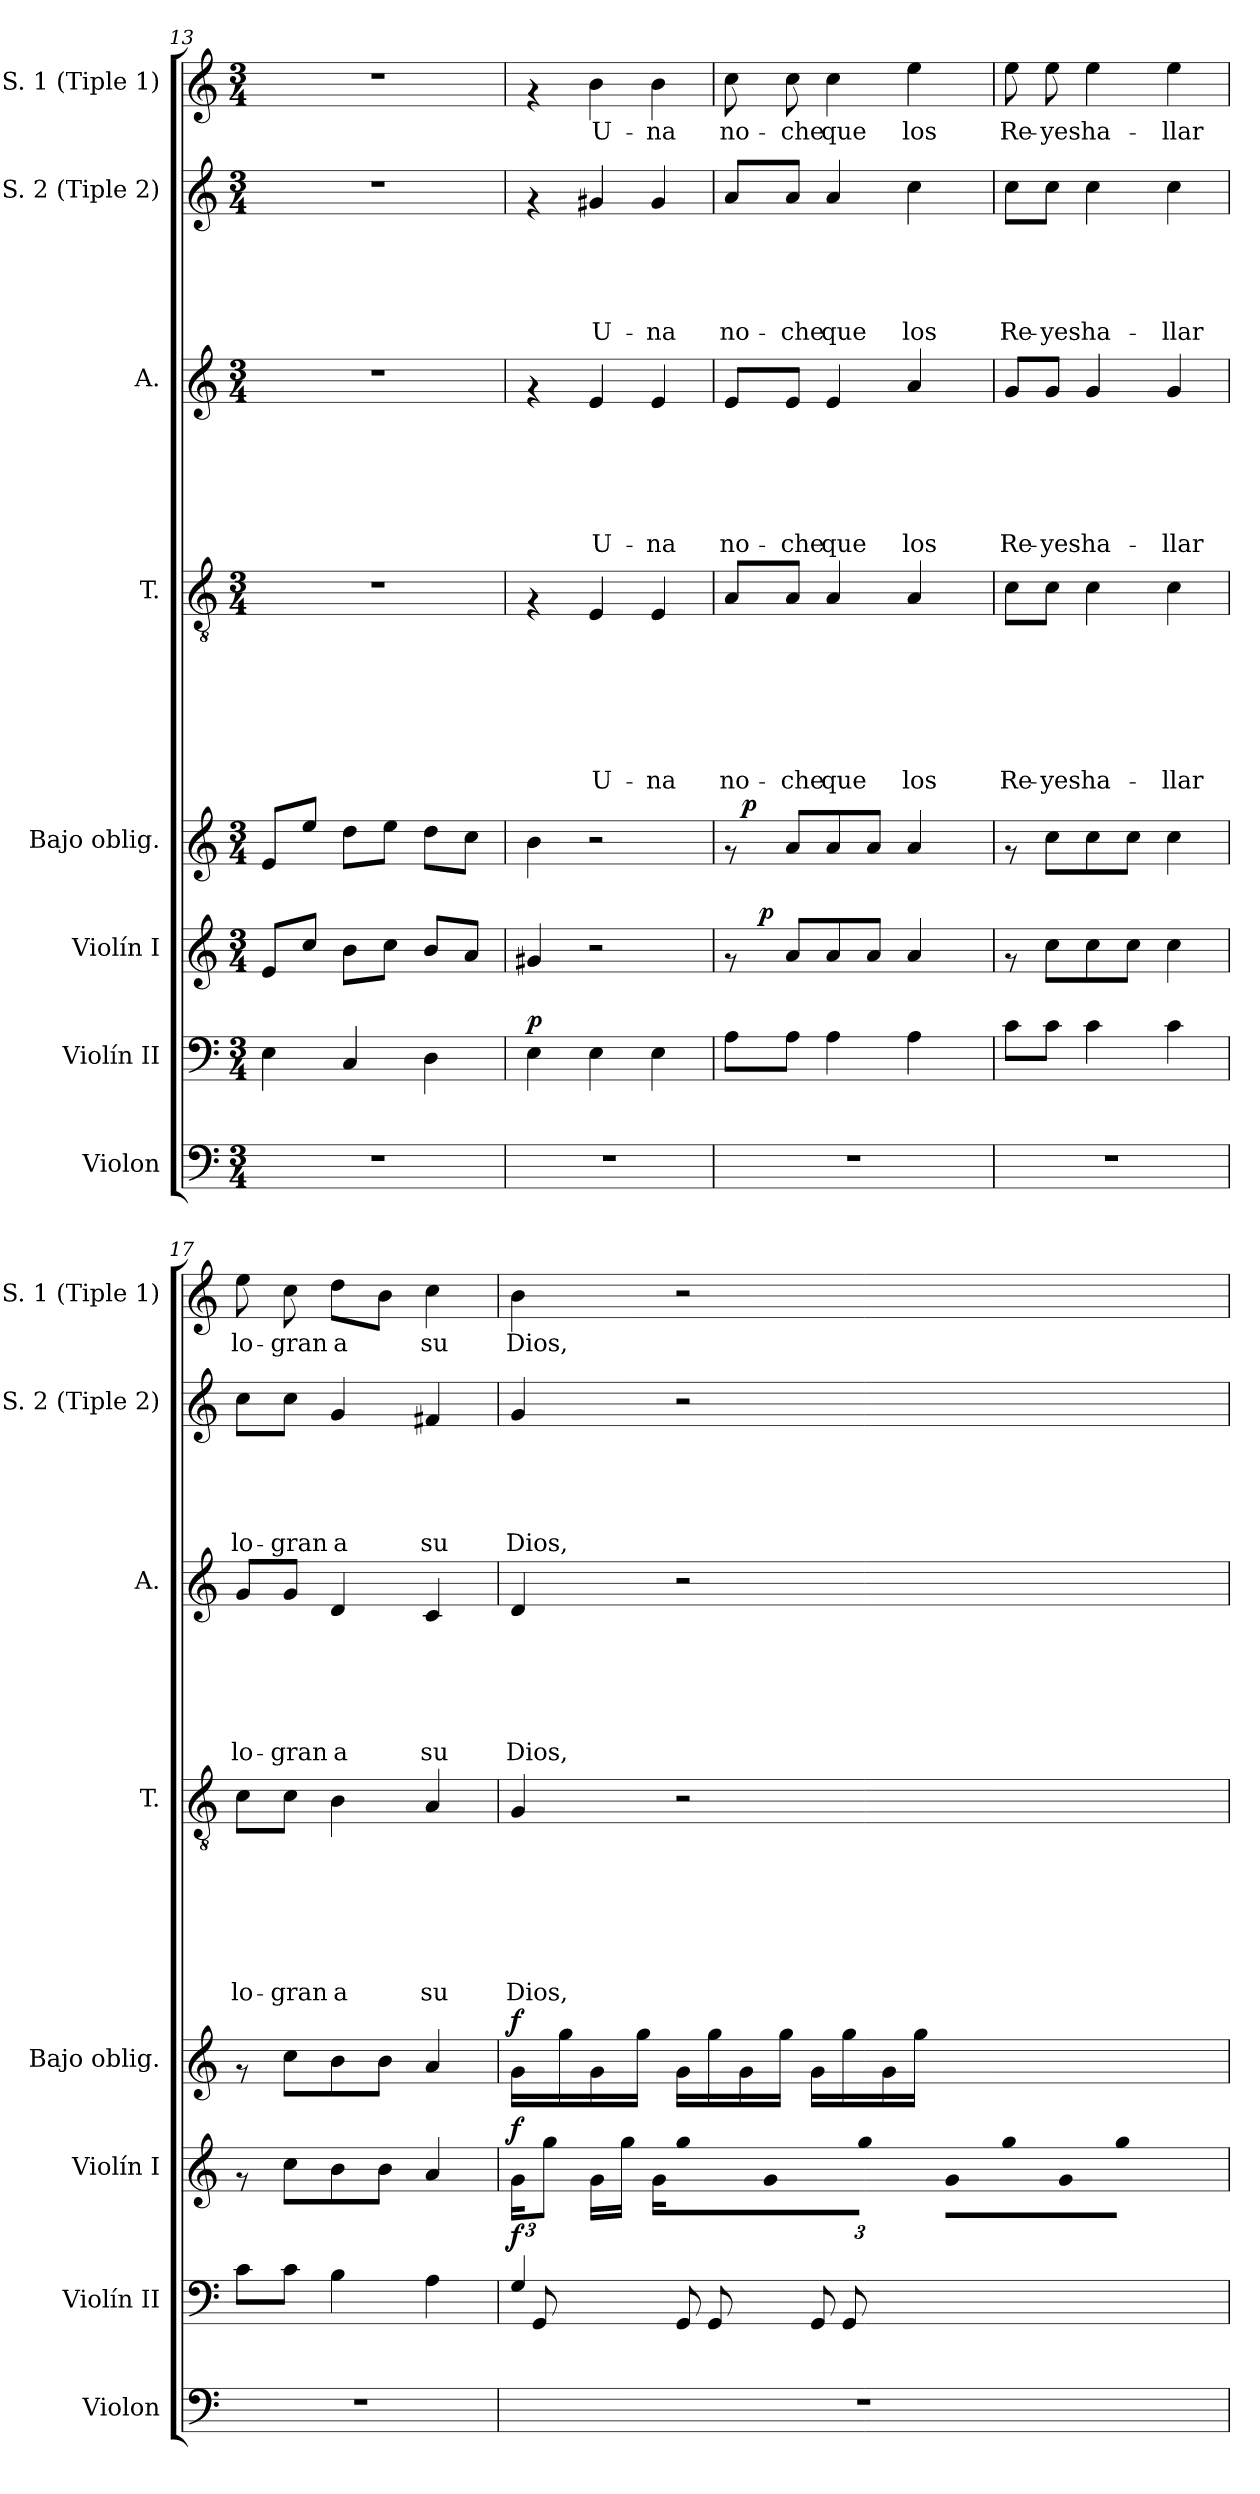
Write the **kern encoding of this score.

**kern	**kern	**dynam	**kern	**dynam	**kern	**dynam	**kern	**text	**text	**text	**text	**text	**text	**text	**kern	**text	**text	**text	**text	**text	**text	**kern	**text	**text	**text	**text	**text	**kern	**text
*part8	*part7	*part7	*part6	*part6	*part5	*part5	*part4	*part4	*part4	*part4	*part4	*part4	*part4	*part4	*part3	*part3	*part3	*part3	*part3	*part3	*part3	*part2	*part2	*part2	*part2	*part2	*part2	*part1	*part1
*staff8	*staff7	*staff7	*staff6	*staff6	*staff5	*staff5	*staff4	*staff4	*staff4	*staff4	*staff4	*staff4	*staff4	*staff4	*staff3	*staff3	*staff3	*staff3	*staff3	*staff3	*staff3	*staff2	*staff2	*staff2	*staff2	*staff2	*staff2	*staff1	*staff1
*I"Violon	*I"Violín II	*	*I"Violín I	*	*I"Bajo oblig.	*	*I"T.	*	*	*	*	*	*	*	*I"A.	*	*	*	*	*	*	*I"S. 2 (Tiple 2)	*	*	*	*	*	*I"S. 1 (Tiple 1)	*
*I'Violon	*I'Violín II	*	*I'Violín I	*	*I'Bajo oblig.	*	*I'T.	*	*	*	*	*	*	*	*I'A.	*	*	*	*	*	*	*I'S. 2 (Tiple 2)	*	*	*	*	*	*I'S. 1 (Tiple 1)	*
*clefF4	*clefF4	*	*clefG2	*	*clefG2	*	*clefGv2	*	*	*	*	*	*	*	*clefG2	*	*	*	*	*	*	*clefG2	*	*	*	*	*	*clefG2	*
*k[]	*k[]	*	*k[]	*	*k[]	*	*k[]	*	*	*	*	*	*	*	*k[]	*	*	*	*	*	*	*k[]	*	*	*	*	*	*k[]	*
*C:	*C:	*	*C:	*	*C:	*	*C:	*	*	*	*	*	*	*	*C:	*	*	*	*	*	*	*C:	*	*	*	*	*	*C:	*
*M3/4	*M3/4	*	*M3/4	*	*M3/4	*	*M3/4	*	*	*	*	*	*	*	*M3/4	*	*	*	*	*	*	*M3/4	*	*	*	*	*	*M3/4	*
=13	=13	=13	=13	=13	=13	=13	=13	=13	=13	=13	=13	=13	=13	=13	=13	=13	=13	=13	=13	=13	=13	=13	=13	=13	=13	=13	=13	=13	=13
2.r	4E\	.	8e/L	.	8e/L	.	2.r	.	.	.	.	.	.	.	2.r	.	.	.	.	.	.	2.r	.	.	.	.	.	2.r	.
.	.	.	8cc/J	.	8ee/J	.	.	.	.	.	.	.	.	.	.	.	.	.	.	.	.	.	.	.	.	.	.	.	.
.	4C/	.	8b\L	.	8dd\L	.	.	.	.	.	.	.	.	.	.	.	.	.	.	.	.	.	.	.	.	.	.	.	.
.	.	.	8cc\J	.	8ee\J	.	.	.	.	.	.	.	.	.	.	.	.	.	.	.	.	.	.	.	.	.	.	.	.
.	4D\	.	8b/L	.	8dd\L	.	.	.	.	.	.	.	.	.	.	.	.	.	.	.	.	.	.	.	.	.	.	.	.
.	.	.	8a/J	.	8cc\J	.	.	.	.	.	.	.	.	.	.	.	.	.	.	.	.	.	.	.	.	.	.	.	.
=14	=14	=14	=14	=14	=14	=14	=14	=14	=14	=14	=14	=14	=14	=14	=14	=14	=14	=14	=14	=14	=14	=14	=14	=14	=14	=14	=14	=14	=14
!	!	!LO:DY:a	!	!	!	!	!	!	!	!	!	!	!	!	!	!	!	!	!	!	!	!	!	!	!	!	!	!	!
2.r	4E\	p	4g#X/	.	4b\	.	4rF	.	.	.	.	.	.	.	4rf	.	.	.	.	.	.	4rf	.	.	.	.	.	4rf	.
!	!	!	!	!	!	!	!	!	!	!	!	!	!	!LO:LY:b	!	!	!	!	!	!	!LO:LY:b	!	!	!	!	!	!LO:LY:b	!	!LO:LY:b
.	4E\	.	2r	.	2r	.	4E/	.	.	.	.	.	.	U-	4e/	.	.	.	.	.	U-	4g#X/	.	.	.	.	U-	4b\	U-
!	!	!	!	!	!	!	!	!	!	!	!	!	!	!LO:LY:b	!	!	!	!	!	!	!LO:LY:b	!	!	!	!	!	!LO:LY:b	!	!LO:LY:b
.	4E\	.	.	.	.	.	4E/	.	.	.	.	.	.	-na	4e/	.	.	.	.	.	-na	4g#/	.	.	.	.	-na	4b\	-na
=15	=15	=15	=15	=15	=15	=15	=15	=15	=15	=15	=15	=15	=15	=15	=15	=15	=15	=15	=15	=15	=15	=15	=15	=15	=15	=15	=15	=15	=15
!	!	!	!	!	!	!	!	!	!	!	!	!	!	!LO:LY:b	!	!	!	!	!	!	!LO:LY:b	!	!	!	!	!	!LO:LY:b	!	!LO:LY:b
*	*	*	*^	*	*^	*	*	*	*	*	*	*	*	*	*	*	*	*	*	*	*	*	*	*	*	*	*	*	*
2.r	8A\L	.	8rf	16ryy	.	8rf	32ryy	.	8A/L	.	.	.	.	.	.	no-	8e/L	.	.	.	.	.	no-	8a/L	.	.	.	.	no-	8cc\	no-
!	!	!	!	!	!	!	!	!LO:DY:a	!	!	!	!	!	!	!	!	!	!	!	!	!	!	!	!	!	!	!	!	!	!	!
.	.	.	.	.	.	.	2ryy	p	.	.	.	.	.	.	.	.	.	.	.	.	.	.	.	.	.	.	.	.	.	.	.
!	!	!	!	!	!LO:DY:a	!	!	!	!	!	!	!	!	!	!	!	!	!	!	!	!	!	!	!	!	!	!	!	!	!	!
.	.	.	.	2ryy	p	.	.	.	.	.	.	.	.	.	.	.	.	.	.	.	.	.	.	.	.	.	.	.	.	.	.
!	!	!	!	!	!	!	!	!	!	!	!	!	!	!	!	!LO:LY:b	!	!	!	!	!	!	!LO:LY:b	!	!	!	!	!	!LO:LY:b	!	!LO:LY:b
.	8A\J	.	8a/L	.	.	8a/L	.	.	8A/J	.	.	.	.	.	.	-che	8e/J	.	.	.	.	.	-che	8a/J	.	.	.	.	-che	8cc\	-che
!	!	!	!	!	!	!	!	!	!	!	!	!	!	!	!	!LO:LY:b	!	!	!	!	!	!	!LO:LY:b	!	!	!	!	!	!LO:LY:b	!	!LO:LY:b
.	4A\	.	8a/	.	.	8a/	.	.	4A/	.	.	.	.	.	.	que	4e/	.	.	.	.	.	que	4a/	.	.	.	.	que	4cc\	que
.	.	.	8a/J	.	.	8a/J	.	.	.	.	.	.	.	.	.	.	.	.	.	.	.	.	.	.	.	.	.	.	.	.	.
!	!	!	!	!	!	!	!	!	!	!	!	!	!	!	!	!LO:LY:b	!	!	!	!	!	!	!LO:LY:b	!	!	!	!	!	!LO:LY:b	!	!LO:LY:b
.	4A\	.	4a/	.	.	4a/	.	.	4A/	.	.	.	.	.	.	los	4a/	.	.	.	.	.	los	4cc\	.	.	.	.	los	4ee\	los
.	.	.	.	.	.	.	8..ryy	.	.	.	.	.	.	.	.	.	.	.	.	.	.	.	.	.	.	.	.	.	.	.	.
.	.	.	.	8.ryy	.	.	.	.	.	.	.	.	.	.	.	.	.	.	.	.	.	.	.	.	.	.	.	.	.	.	.
=16	=16	=16	=16	=16	=16	=16	=16	=16	=16	=16	=16	=16	=16	=16	=16	=16	=16	=16	=16	=16	=16	=16	=16	=16	=16	=16	=16	=16	=16	=16	=16
!	!	!	!	!	!	!	!	!	!	!	!	!	!	!	!	!LO:LY:b	!	!	!	!	!	!	!LO:LY:b	!	!	!	!	!	!LO:LY:b	!	!LO:LY:b
*	*	*	*v	*v	*	*	*	*	*	*	*	*	*	*	*	*	*	*	*	*	*	*	*	*	*	*	*	*	*	*	*
*	*	*	*	*	*v	*v	*	*	*	*	*	*	*	*	*	*	*	*	*	*	*	*	*	*	*	*	*	*	*	*
2.r	8c\L	.	8rf	.	8rf	.	8c\L	.	.	.	.	.	.	Re-	8g/L	.	.	.	.	.	Re-	8cc\L	.	.	.	.	Re-	8ee\	Re-
!	!	!	!	!	!	!	!	!	!	!	!	!	!	!LO:LY:b	!	!	!	!	!	!	!LO:LY:b	!	!	!	!	!	!LO:LY:b	!	!LO:LY:b
.	8c\J	.	8cc\L	.	8cc\L	.	8c\J	.	.	.	.	.	.	-yes	8g/J	.	.	.	.	.	-yes	8cc\J	.	.	.	.	-yes	8ee\	-yes
!	!	!	!	!	!	!	!	!	!	!	!	!	!	!LO:LY:b	!	!	!	!	!	!	!LO:LY:b	!	!	!	!	!	!LO:LY:b	!	!LO:LY:b
.	4c\	.	8cc\	.	8cc\	.	4c\	.	.	.	.	.	.	ha-	4g/	.	.	.	.	.	ha-	4cc\	.	.	.	.	ha-	4ee\	ha-
.	.	.	8cc\J	.	8cc\J	.	.	.	.	.	.	.	.	.	.	.	.	.	.	.	.	.	.	.	.	.	.	.	.
!	!	!	!	!	!	!	!	!	!	!	!	!	!	!LO:LY:b	!	!	!	!	!	!	!LO:LY:b	!	!	!	!	!	!LO:LY:b	!	!LO:LY:b
.	4c\	.	4cc\	.	4cc\	.	4c\	.	.	.	.	.	.	-llar	4g/	.	.	.	.	.	-llar	4cc\	.	.	.	.	-llar	4ee\	-llar
!!LO:LB:g=z
=17	=17	=17	=17	=17	=17	=17	=17	=17	=17	=17	=17	=17	=17	=17	=17	=17	=17	=17	=17	=17	=17	=17	=17	=17	=17	=17	=17	=17	=17
!	!	!	!	!	!	!	!	!	!	!	!	!	!	!LO:LY:b	!	!	!	!	!	!	!LO:LY:b	!	!	!	!	!	!LO:LY:b	!	!LO:LY:b
2.r	8c\L	.	8rf	.	8rf	.	8c\L	.	.	.	.	.	.	lo-	8g/L	.	.	.	.	.	lo-	8cc\L	.	.	.	.	lo-	8ee\	lo-
!	!	!	!	!	!	!	!	!	!	!	!	!	!	!LO:LY:b	!	!	!	!	!	!	!LO:LY:b	!	!	!	!	!	!LO:LY:b	!	!LO:LY:b
.	8c\J	.	8cc\L	.	8cc\L	.	8c\J	.	.	.	.	.	.	-gran	8g/J	.	.	.	.	.	-gran	8cc\J	.	.	.	.	-gran	8cc\	-gran
!	!	!	!	!	!	!	!	!	!	!	!	!	!	!LO:LY:b	!	!	!	!	!	!	!LO:LY:b	!	!	!	!	!	!LO:LY:b	!	!LO:LY:b
.	4B\	.	8b\	.	8b\	.	4B\	.	.	.	.	.	.	a	4d/	.	.	.	.	.	a	4g/	.	.	.	.	a	8dd\L	a
.	.	.	8b\J	.	8b\J	.	.	.	.	.	.	.	.	.	.	.	.	.	.	.	.	.	.	.	.	.	.	8b\J	.
!	!	!	!	!	!	!	!	!	!	!	!	!	!	!LO:LY:b	!	!	!	!	!	!	!LO:LY:b	!	!	!	!	!	!LO:LY:b	!	!LO:LY:b
.	4A\	.	4a/	.	4a/	.	4A/	.	.	.	.	.	.	su	4c/	.	.	.	.	.	su	4f#X/	.	.	.	.	su	4cc\	su
=18	=18	=18	=18	=18	=18	=18	=18	=18	=18	=18	=18	=18	=18	=18	=18	=18	=18	=18	=18	=18	=18	=18	=18	=18	=18	=18	=18	=18	=18
*	*^	*	*	*	*	*	*	*	*	*	*	*	*	*	*	*	*	*	*	*	*	*	*	*	*	*	*	*	*
*	*	*^	*	*	*	*	*	*	*	*	*	*	*	*	*	*	*	*	*	*	*	*	*	*	*	*	*	*	*	*
*	*	*	*^	*	*	*	*	*	*	*	*	*	*	*	*	*	*	*	*	*	*	*	*	*	*	*	*	*	*	*	*
*	*	*	*	*	*	*Xbrackettup	*	*	*	*	*	*	*	*	*	*	*	*	*	*	*	*	*	*	*	*	*	*	*	*	*	*
!	!	!	!	!	!LO:DY:a	!	!LO:DY:a	!	!LO:DY:a	!	!	!	!	!	!	!	!LO:LY:b	!	!	!	!	!	!	!LO:LY:b	!	!	!	!	!	!LO:LY:b	!	!LO:LY:b
2.r	4G/	32ryy	4ryy	2ryy	f	24g\KL	f	16g\LL	f	4G/	.	.	.	.	.	.	Dios,	4d/	.	.	.	.	.	Dios,	4g/	.	.	.	.	Dios,	4b\	Dios,
.	.	8GG/	.	.	.	.	.	.	.	.	.	.	.	.	.	.	.	.	.	.	.	.	.	.	.	.	.	.	.	.	.	.
.	.	.	.	.	.	12gg\J	.	.	.	.	.	.	.	.	.	.	.	.	.	.	.	.	.	.	.	.	.	.	.	.	.	.
.	.	.	.	.	.	.	.	16gg\	.	.	.	.	.	.	.	.	.	.	.	.	.	.	.	.	.	.	.	.	.	.	.	.
.	.	.	.	.	.	24g\LL	.	16g\	.	.	.	.	.	.	.	.	.	.	.	.	.	.	.	.	.	.	.	.	.	.	.	.
.	.	16.ryy	.	.	.	.	.	.	.	.	.	.	.	.	.	.	.	.	.	.	.	.	.	.	.	.	.	.	.	.	.	.
.	.	.	.	.	.	24gg\JJ	.	.	.	.	.	.	.	.	.	.	.	.	.	.	.	.	.	.	.	.	.	.	.	.	.	.
.	.	.	.	.	.	.	.	16gg\JJ	.	.	.	.	.	.	.	.	.	.	.	.	.	.	.	.	.	.	.	.	.	.	.	.
.	.	.	.	.	.	24g\LL	.	.	.	.	.	.	.	.	.	.	.	.	.	.	.	.	.	.	.	.	.	.	.	.	.	.
.	16ryy	8GG/	16ryy	.	.	16gg\	.	16g\LL	.	2r	.	.	.	.	.	.	.	2r	.	.	.	.	.	.	2r	.	.	.	.	.	2r	.
.	4..ryy	.	8GG/	.	.	16g\	.	16gg\	.	.	.	.	.	.	.	.	.	.	.	.	.	.	.	.	.	.	.	.	.	.	.	.
.	.	16ryy	.	.	.	16gg\JJ	.	16g\	.	.	.	.	.	.	.	.	.	.	.	.	.	.	.	.	.	.	.	.	.	.	.	.
.	.	4ryy	16ryy	.	.	16g\LL	.	16gg\JJ	.	.	.	.	.	.	.	.	.	.	.	.	.	.	.	.	.	.	.	.	.	.	.	.
.	.	.	8GG/	16ryy	.	16gg\	.	16g\LL	.	.	.	.	.	.	.	.	.	.	.	.	.	.	.	.	.	.	.	.	.	.	.	.
.	.	.	.	8GG/	.	16g\	.	16gg\	.	.	.	.	.	.	.	.	.	.	.	.	.	.	.	.	.	.	.	.	.	.	.	.
.	.	.	16ryy	.	.	16gg\JJ	.	16g\	.	.	.	.	.	.	.	.	.	.	.	.	.	.	.	.	.	.	.	.	.	.	.	.
.	.	16ryy	16ryy	16ryy	.	16ryy	.	16gg\JJ	.	.	.	.	.	.	.	.	.	.	.	.	.	.	.	.	.	.	.	.	.	.	.	.
*	*v	*v	*v	*v	*	*	*	*	*	*	*	*	*	*	*	*	*	*	*	*	*	*	*	*	*	*	*	*	*	*	*	*
=	=	=	=	=	=	=	=	=	=	=	=	=	=	=	=	=	=	=	=	=	=	=	=	=	=	=	=	=	=
*-	*-	*-	*-	*-	*-	*-	*-	*-	*-	*-	*-	*-	*-	*-	*-	*-	*-	*-	*-	*-	*-	*-	*-	*-	*-	*-	*-	*-	*-
